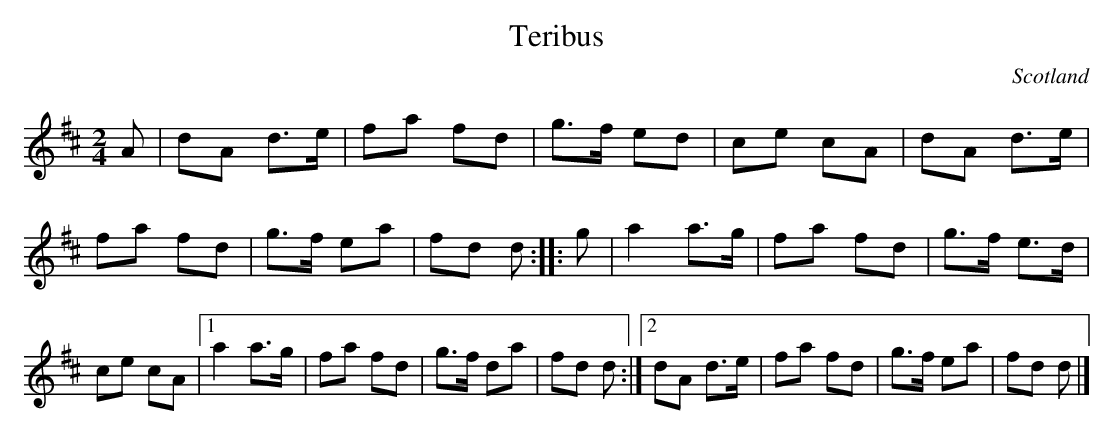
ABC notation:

X:1
T:Teribus
O:Scotland
M:2/4
L:1/8
K:D
A|\
dA d>e|fa fd|g>f ed|ce cA|\
dA d>e|fa fd|g>f ea|fd d ::\
g|\
a2 a>g|fa fd|g>f e>d|ce cA |1\
 a2 a>g|fa fd|g>f da|fd d:|2\
 dA d>e|fa fd|g>f ea|fd d|]
